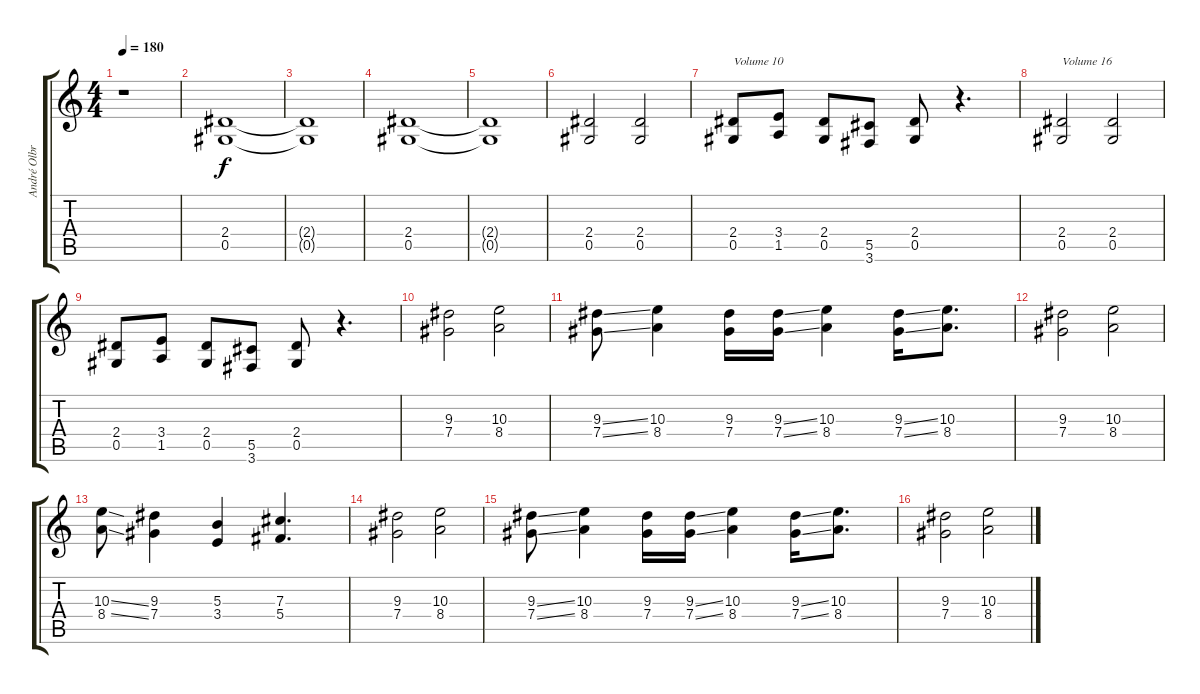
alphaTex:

\track ("André Olbrich" "André Olbr") {instrument distortionguitar}
\staff {score tabs}
\tuning (Eb4 Bb3 Gb3 Db3 Ab2 Eb2) {hide}
\ts (4 4)
\tempo 180
\clef g2
\ks c
r.1{dy f instrument distortionguitar} |
(2.4 0.5).1 |
(2.4{t} 0.5{t}).1 |
(2.4 0.5).1 |
(2.4{t} 0.5{t}).1 |
(2.4 0.5).2 (2.4 0.5).2 |
(2.4 0.5).8{txt "Volume 10" volume 10} (3.4 1.5).8 (2.4 0.5).8 (5.5 3.6).8 (2.4 0.5).8 r.4{d} |
(2.4 0.5).2{txt "Volume 16" volume 16} (2.4 0.5).2 |
(2.4 0.5).8 (3.4 1.5).8 (2.4 0.5).8 (5.5 3.6).8 (2.4 0.5).8 r.4{d} |
(9.3 7.4).2 (10.3 8.4).2 |
(9.3{ss} 7.4{ss}).8 (10.3 8.4).4 (9.3 7.4).16 (9.3{ss} 7.4{ss}).16 (10.3 8.4).4 (9.3{ss} 7.4{ss}).16 (10.3 8.4).8{d} |
(9.3 7.4).2 (10.3 8.4).2 |
(10.3{ss} 8.4{ss}).8 (9.3 7.4).4 (5.3 3.4).4 (7.3 5.4).4{d} |
(9.3 7.4).2 (10.3 8.4).2 |
(9.3{ss} 7.4{ss}).8 (10.3 8.4).4 (9.3 7.4).16 (9.3{ss} 7.4{ss}).16 (10.3 8.4).4 (9.3{ss} 7.4{ss}).16 (10.3 8.4).8{d} |
(9.3 7.4).2 (10.3 8.4).2
